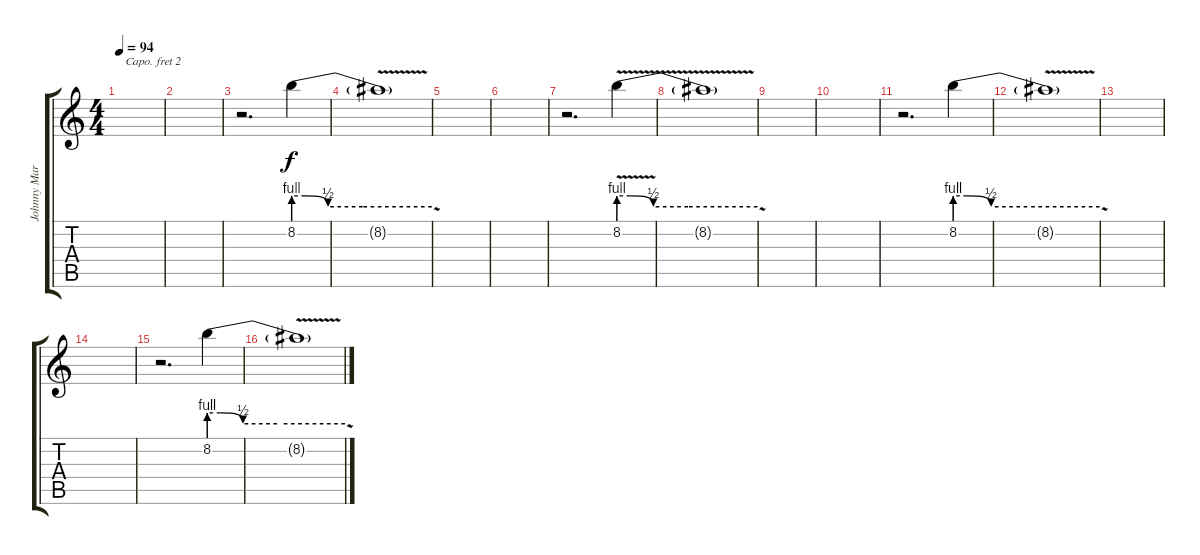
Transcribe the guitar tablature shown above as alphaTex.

\track ("Johnny Marr (Slide guitar)" "Johnny Mar") {instrument overdrivenguitar}
\staff {score tabs}
\capo 2
\tuning (E4 B3 G3 D3 A2 E2) {hide}
\ts (4 4)
\tempo 94
\clef g2
\ks c
|
|
r.2{d volume 13} 8.2{be (custom 0 4 5 4 15 2 30 2 60 2)}.4 |
8.2{v t}.1{volume 0} |
|
|
r.2{d volume 13} 8.2{be (custom 0 4 5 4 15 2 30 2 60 2) v}.4 |
8.2{v t}.1{volume 0} |
|
|
r.2{d volume 13} 8.2{be (custom 0 4 5 4 15 2 30 2 60 2)}.4 |
8.2{v t}.1{volume 0} |
|
|
r.2{d volume 13} 8.2{be (custom 0 4 5 4 15 2 30 2 60 2)}.4 |
8.2{v t}.1{volume 0}
